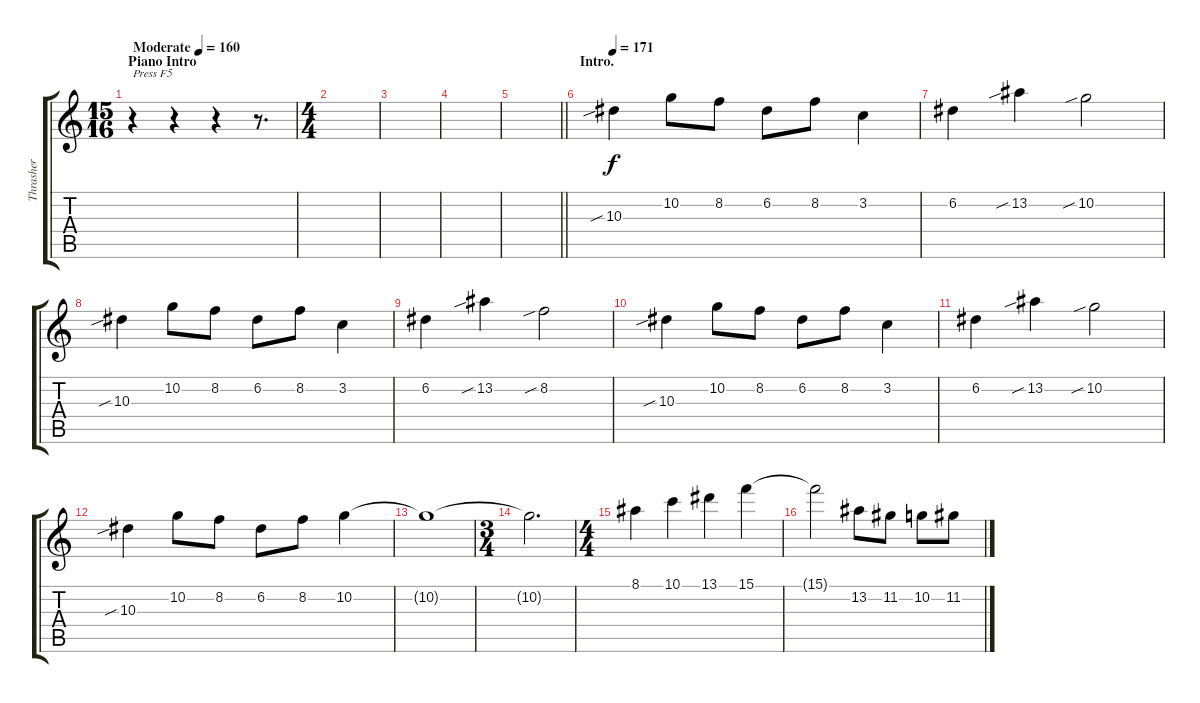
\track ("Thrasher" "Thrasher") {instrument distortionguitar}
\staff {score tabs}
\tuning (D4 A3 F3 C3 G2 C2) {hide}
\ts (15 16)
\section ("" "Piano Intro")
\tempo (160 "Moderate")
\clef g2
\ks c
r.4{txt "Press F5" dy f instrument distortionguitar} r.4 r.4 r.8{d} |
\ts (4 4)
|
|
|
\barLineRight lightlight
|
\section ("" "Intro.")
\tempo 171
10.3{sib}.4 10.2.8 8.2.8 6.2.8 8.2.8 3.2.4 |
6.2.4 13.2{sib}.4 10.2{sib}.2 |
10.3{sib}.4 10.2.8 8.2.8 6.2.8 8.2.8 3.2.4 |
6.2.4 13.2{sib}.4 8.2{sib}.2 |
10.3{sib}.4 10.2.8 8.2.8 6.2.8 8.2.8 3.2.4 |
6.2.4 13.2{sib}.4 10.2{sib}.2 |
10.3{sib}.4 10.2.8 8.2.8 6.2.8 8.2.8 10.2.4 |
10.2{t}.1 |
\ts (3 4)
10.2{t}.2{d} |
\ts (4 4)
8.1.4 10.1.4 13.1.4 15.1.4 |
15.1{t}.2 13.2.8 11.2.8 10.2.8 11.2.8
